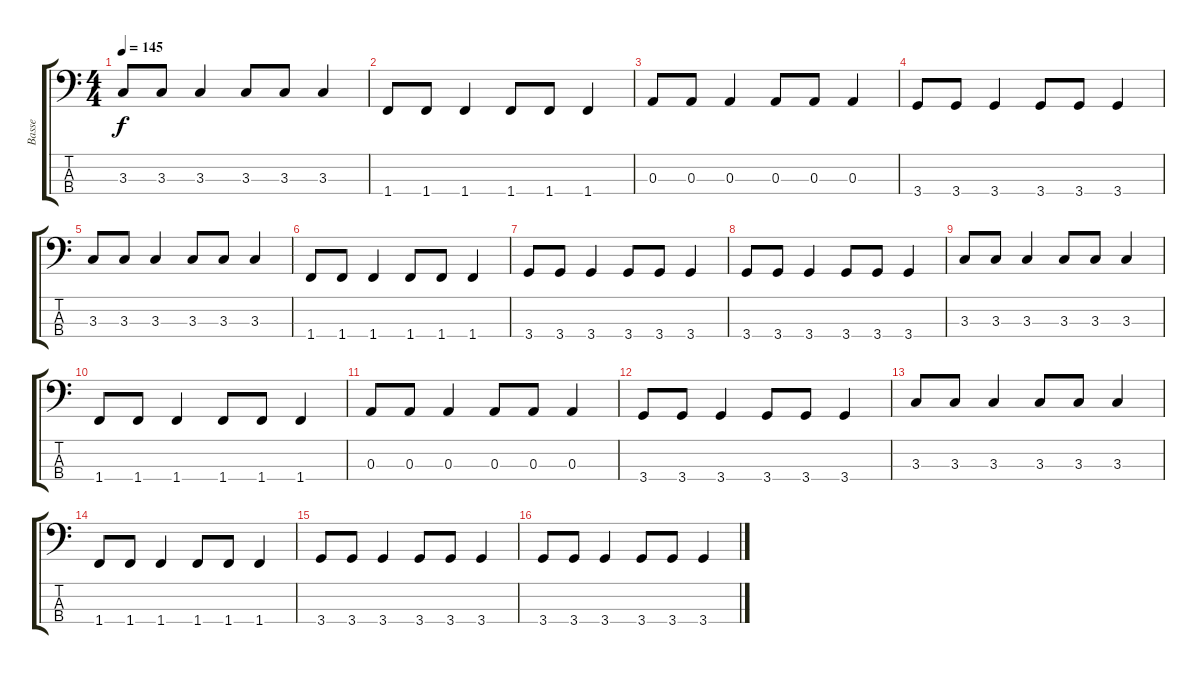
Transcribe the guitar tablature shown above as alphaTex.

\track ("Basse" "Basse") {instrument electricbassfinger}
\staff {score tabs}
\tuning (G2 D2 A1 E1) {hide}
\ts (4 4)
\tempo 145
\clef f4
\ks c
3.3.8{dy f} 3.3.8 3.3.4 3.3.8 3.3.8 3.3.4 |
1.4.8 1.4.8 1.4.4 1.4.8 1.4.8 1.4.4 |
0.3.8 0.3.8 0.3.4 0.3.8 0.3.8 0.3.4 |
3.4.8 3.4.8 3.4.4 3.4.8 3.4.8 3.4.4 |
3.3.8 3.3.8 3.3.4 3.3.8 3.3.8 3.3.4 |
1.4.8 1.4.8 1.4.4 1.4.8 1.4.8 1.4.4 |
3.4.8 3.4.8 3.4.4 3.4.8 3.4.8 3.4.4 |
3.4.8 3.4.8 3.4.4 3.4.8 3.4.8 3.4.4 |
3.3.8 3.3.8 3.3.4 3.3.8 3.3.8 3.3.4 |
1.4.8 1.4.8 1.4.4 1.4.8 1.4.8 1.4.4 |
0.3.8 0.3.8 0.3.4 0.3.8 0.3.8 0.3.4 |
3.4.8 3.4.8 3.4.4 3.4.8 3.4.8 3.4.4 |
3.3.8 3.3.8 3.3.4 3.3.8 3.3.8 3.3.4 |
1.4.8 1.4.8 1.4.4 1.4.8 1.4.8 1.4.4 |
3.4.8 3.4.8 3.4.4 3.4.8 3.4.8 3.4.4 |
3.4.8 3.4.8 3.4.4 3.4.8 3.4.8 3.4.4
